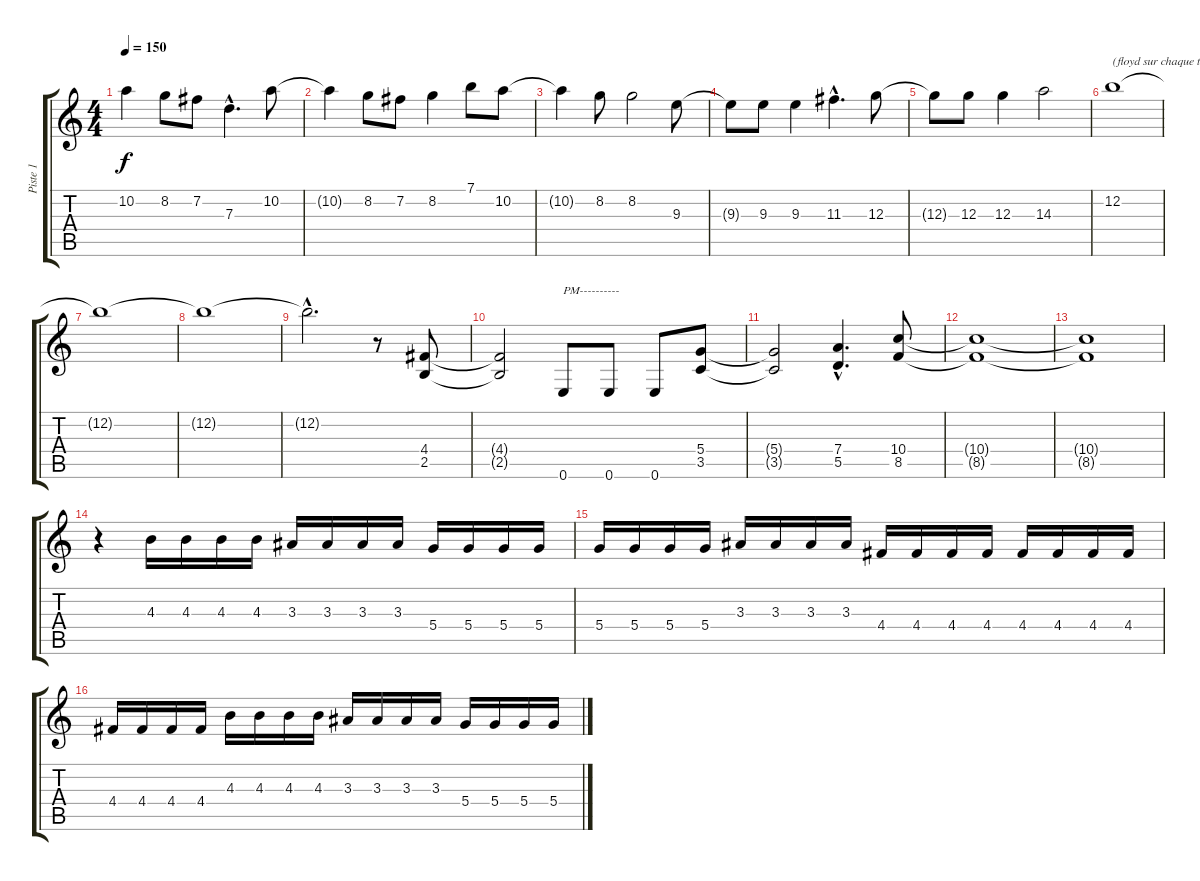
\track ("Piste 1" "Piste 1") {instrument overdrivenguitar}
\staff {score tabs}
\tuning (E4 B3 G3 D3 A2 E2) {hide}
\ts (4 4)
\tempo 150
\clef g2
\ks c
10.2{t}.4{dy f} 8.2.8 7.2.8 7.3{hac}.4{d} 10.2.8 |
10.2{t}.4 8.2.8 7.2.8 8.2.4 7.1.8 10.2.8 |
10.2{t}.4 8.2.8 8.2.2 9.3.8 |
9.3{t}.8 9.3.8 9.3.4 11.3{hac}.4{d} 12.3.8 |
12.3{t}.8 12.3.8 12.3.4 14.3.2 |
12.2.1{txt "(floyd sur chaque temps)"} |
12.2{t}.1 |
12.2{t}.1 |
12.2{hac t}.2{d} r.8 (4.4 2.5).8 |
(4.4{t} 2.5{t}).2 0.6.8{txt "PM----------"} 0.6.8 0.6.8 (5.4 3.5).8 |
(5.4{t} 3.5{t}).2 (7.4{hac} 5.5{hac}).4{d} (10.4 8.5).8 |
(10.4{t} 8.5{t}).1 |
(10.4{t} 8.5{t}).1 |
r.4 4.3.16 4.3.16 4.3.16 4.3.16 3.3.16 3.3.16 3.3.16 3.3.16 5.4.16 5.4.16 5.4.16 5.4.16 |
5.4.16 5.4.16 5.4.16 5.4.16 3.3.16 3.3.16 3.3.16 3.3.16 4.4.16 4.4.16 4.4.16 4.4.16 4.4.16 4.4.16 4.4.16 4.4.16 |
4.4.16 4.4.16 4.4.16 4.4.16 4.3.16 4.3.16 4.3.16 4.3.16 3.3.16 3.3.16 3.3.16 3.3.16 5.4.16 5.4.16 5.4.16 5.4.16
